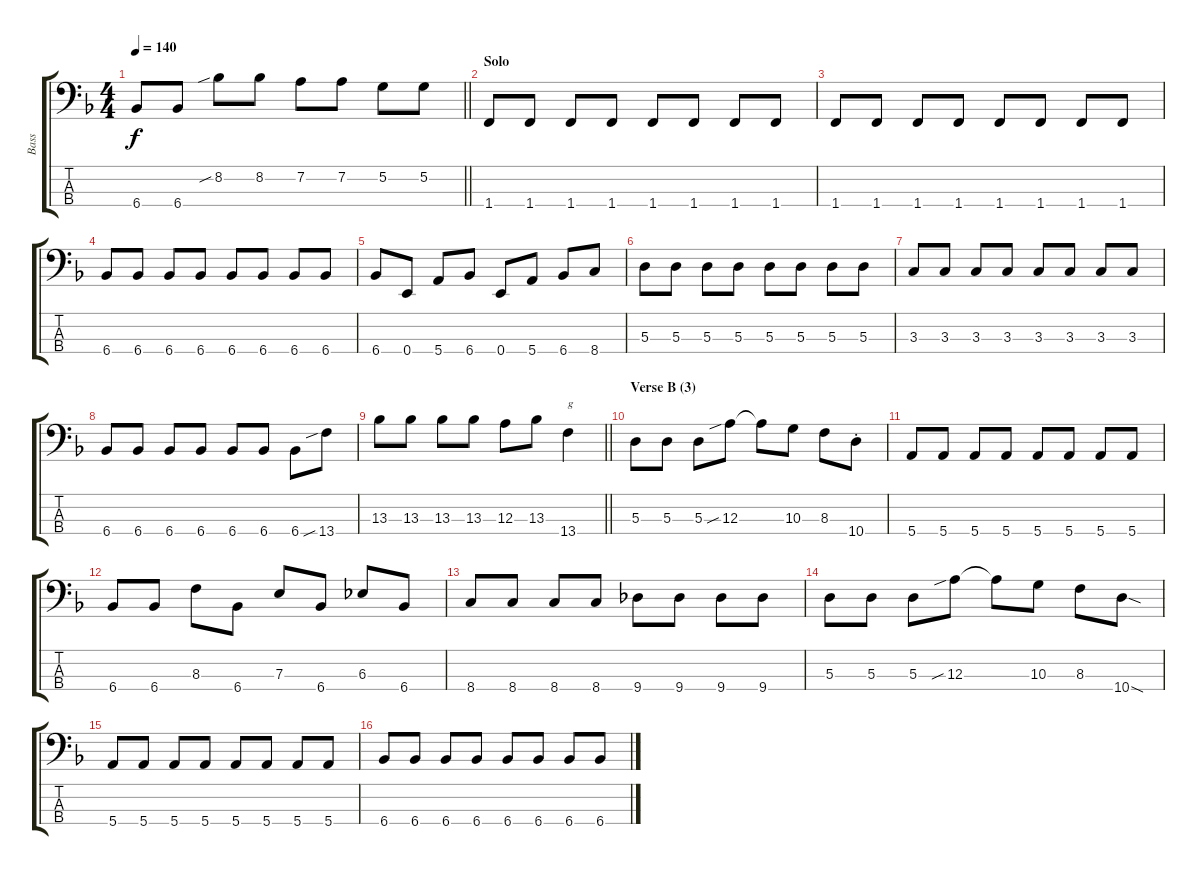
\track ("Bass" "Bass") {instrument electricbasspick}
\staff {score tabs}
\tuning (G2 D2 A1 E1) {hide}
\ts (4 4)
\tempo 140
\clef f4
\barLineRight lightlight
\ks f
6.4.8{dy f} 6.4.8 8.2{sib}.8 8.2.8 7.2.8 7.2.8 5.2.8 5.2.8 |
\section ("" "Solo")
1.4.8 1.4.8 1.4.8 1.4.8 1.4.8 1.4.8 1.4.8 1.4.8 |
1.4.8 1.4.8 1.4.8 1.4.8 1.4.8 1.4.8 1.4.8 1.4.8 |
6.4.8 6.4.8 6.4.8 6.4.8 6.4.8 6.4.8 6.4.8 6.4.8 |
6.4.8 0.4.8 5.4.8 6.4.8 0.4.8 5.4.8 6.4.8 8.4.8 |
5.3.8 5.3.8 5.3.8 5.3.8 5.3.8 5.3.8 5.3.8 5.3.8 |
3.3.8 3.3.8 3.3.8 3.3.8 3.3.8 3.3.8 3.3.8 3.3.8 |
6.4.8 6.4.8 6.4.8 6.4.8 6.4.8 6.4.8 6.4.8 13.4{sib}.8 |
\barLineRight lightlight
13.3.8 13.3.8 13.3.8 13.3.8 12.3.8 13.3.8 13.4.4{txt "g"} |
\section ("" "Verse B (3)")
5.3.8 5.3.8 5.3.8 12.3{sib}.8 12.3{t}.8 10.3.8 8.3.8 10.4{st}.8 |
5.4.8 5.4.8 5.4.8 5.4.8 5.4.8 5.4.8 5.4.8 5.4.8 |
6.4.8 6.4.8 8.3.8 6.4.8 7.3.8 6.4.8 6.3.8 6.4.8 |
8.4.8 8.4.8 8.4.8 8.4.8 9.4.8 9.4.8 9.4.8 9.4.8 |
5.3.8 5.3.8 5.3.8 12.3{sib}.8 12.3{t}.8 10.3.8 8.3.8 10.4{sod}.8 |
5.4.8 5.4.8 5.4.8 5.4.8 5.4.8 5.4.8 5.4.8 5.4.8 |
6.4.8 6.4.8 6.4.8 6.4.8 6.4.8 6.4.8 6.4.8 6.4.8
